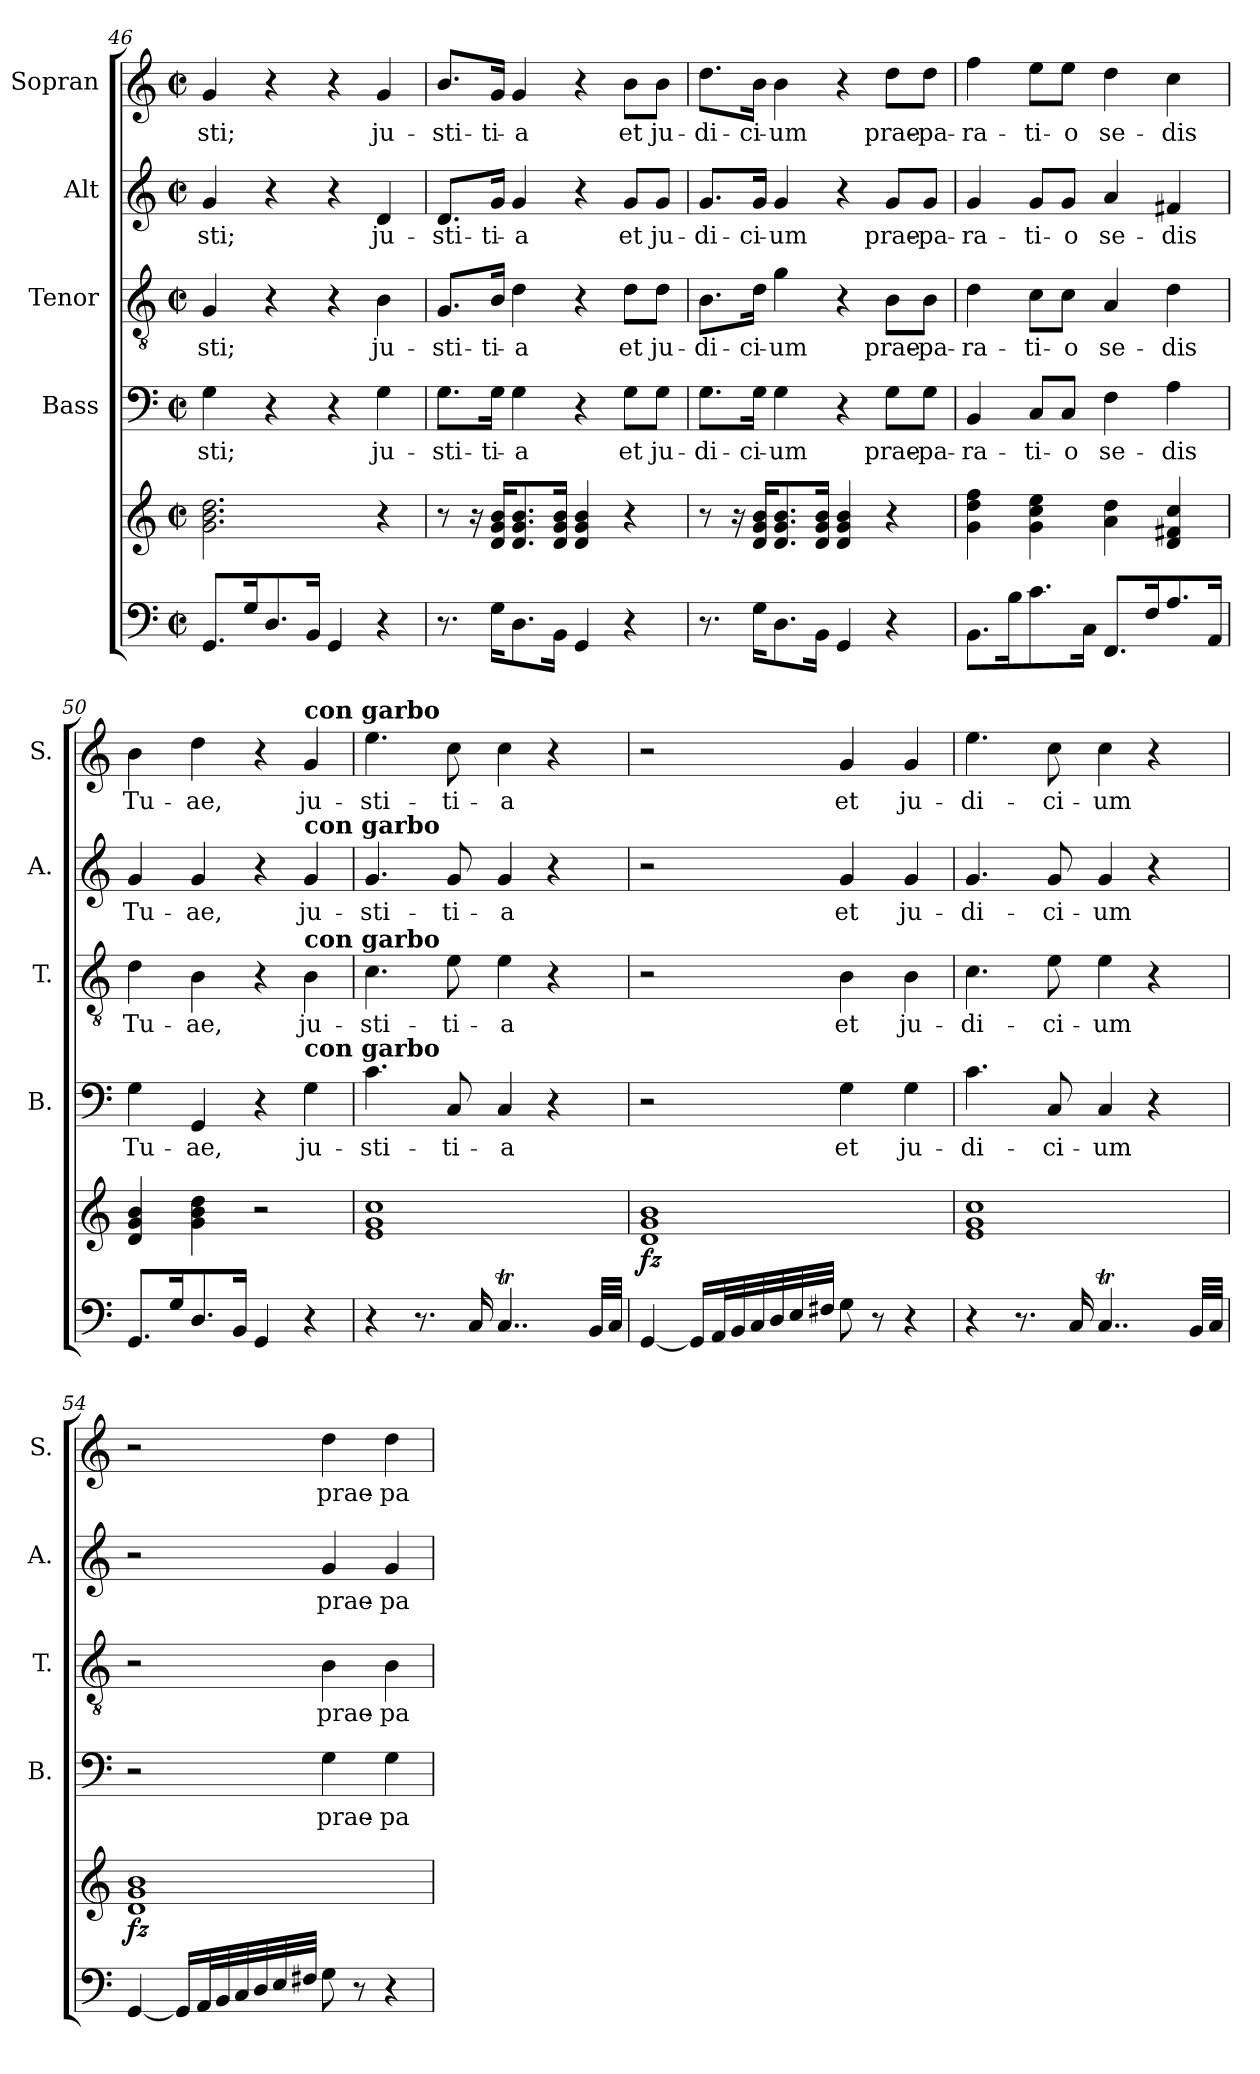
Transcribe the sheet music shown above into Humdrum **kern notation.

**kern	**kern	**dynam	**kern	**text	**kern	**text	**kern	**text	**kern	**text
*part5	*part5	*part5	*part4	*part4	*part3	*part3	*part2	*part2	*part1	*part1
*staff6	*staff5	*staff5/6	*staff4	*staff4	*staff3	*staff3	*staff2	*staff2	*staff1	*staff1
*	*	*	*I"Bass	*	*I"Tenor	*	*I"Alt	*	*I"Sopran	*
*	*	*	*I'B.	*	*I'T.	*	*I'A.	*	*I'S.	*
*clefF4	*clefG2	*	*clefF4	*	*clefGv2	*	*clefG2	*	*clefG2	*
*k[]	*k[]	*	*k[]	*	*k[]	*	*k[]	*	*k[]	*
*C:	*C:	*	*C:	*	*C:	*	*C:	*	*C:	*
*M2/2	*M2/2	*	*M2/2	*	*M2/2	*	*M2/2	*	*M2/2	*
*met(c|)	*met(c|)	*	*met(c|)	*	*met(c|)	*	*met(c|)	*	*met(c|)	*
=46	=46	=46	=46	=46	=46	=46	=46	=46	=46	=46
!	!	!	!	!LO:LY:b	!	!LO:LY:b	!	!LO:LY:b	!	!LO:LY:b
8.GG/L	2.g\ 2.b\ 2.dd\	.	4G\	-sti;	4G/	-sti;	4g/	-sti;	4g/	-sti;
16G/k	.	.	.	.	.	.	.	.	.	.
8.D/	.	.	4r	.	4r	.	4r	.	4r	.
16BB/Jk	.	.	.	.	.	.	.	.	.	.
4GG/	.	.	4r	.	4r	.	4r	.	4r	.
!	!	!	!	!LO:LY:b	!	!LO:LY:b	!	!LO:LY:b	!	!LO:LY:b
4r	4r	.	4G\	ju-	4B\	ju-	4d/	ju-	4g/	ju-
!!LO:PB:g=z
=47	=47	=47	=47	=47	=47	=47	=47	=47	=47	=47
!	!	!	!	!LO:LY:b	!	!LO:LY:b	!	!LO:LY:b	!	!LO:LY:b
8.r	8r	.	8.G\L	-sti-	8.G/L	-sti-	8.d/L	-sti-	8.b/L	-sti-
.	16r	.	.	.	.	.	.	.	.	.
!	!	!	!	!LO:LY:b	!	!LO:LY:b	!	!LO:LY:b	!	!LO:LY:b
16G\KL	16d/ 16g/ 16b/KL	.	16G\Jk	-ti-	16B/Jk	-ti-	16g/Jk	-ti-	16g/Jk	-ti-
!	!	!	!	!LO:LY:b	!	!LO:LY:b	!	!LO:LY:b	!	!LO:LY:b
8.D\	8.d/ 8.g/ 8.b/	.	4G\	-a	4d\	-a	4g/	-a	4g/	-a
16BB\Jk	16d/ 16g/ 16b/Jk	.	.	.	.	.	.	.	.	.
4GG/	4d/ 4g/ 4b/	.	4r	.	4r	.	4r	.	4r	.
!	!	!	!	!LO:LY:b	!	!LO:LY:b	!	!LO:LY:b	!	!LO:LY:b
4r	4r	.	8G\L	et	8d\L	et	8g/L	et	8b\L	et
!	!	!	!	!LO:LY:b	!	!LO:LY:b	!	!LO:LY:b	!	!LO:LY:b
.	.	.	8G\J	ju-	8d\J	ju-	8g/J	ju-	8b\J	ju-
=48	=48	=48	=48	=48	=48	=48	=48	=48	=48	=48
!	!	!	!	!LO:LY:b	!	!LO:LY:b	!	!LO:LY:b	!	!LO:LY:b
8.r	8r	.	8.G\L	-di-	8.B\L	-di-	8.g/L	-di-	8.dd\L	-di-
.	16r	.	.	.	.	.	.	.	.	.
!	!	!	!	!LO:LY:b	!	!LO:LY:b	!	!LO:LY:b	!	!LO:LY:b
16G\KL	16d/ 16g/ 16b/KL	.	16G\Jk	-ci-	16d\Jk	-ci-	16g/Jk	-ci-	16b\Jk	-ci-
!	!	!	!	!LO:LY:b	!	!LO:LY:b	!	!LO:LY:b	!	!LO:LY:b
8.D\	8.d/ 8.g/ 8.b/	.	4G\	-um	4g\	-um	4g/	-um	4b\	-um
16BB\Jk	16d/ 16g/ 16b/Jk	.	.	.	.	.	.	.	.	.
4GG/	4d/ 4g/ 4b/	.	4r	.	4r	.	4r	.	4r	.
!	!	!	!	!LO:LY:b	!	!LO:LY:b	!	!LO:LY:b	!	!LO:LY:b
4r	4r	.	8G\L	prae-	8B\L	prae-	8g/L	prae-	8dd\L	prae-
!	!	!	!	!LO:LY:b	!	!LO:LY:b	!	!LO:LY:b	!	!LO:LY:b
.	.	.	8G\J	-pa-	8B\J	-pa-	8g/J	-pa-	8dd\J	-pa-
=49	=49	=49	=49	=49	=49	=49	=49	=49	=49	=49
!	!	!	!	!LO:LY:b	!	!LO:LY:b	!	!LO:LY:b	!	!LO:LY:b
8.BB\L	4g\ 4dd\ 4ff\	.	4BB/	-ra-	4d\	-ra-	4g/	-ra-	4ff\	-ra-
16B\k	.	.	.	.	.	.	.	.	.	.
!	!	!	!	!LO:LY:b	!	!LO:LY:b	!	!LO:LY:b	!	!LO:LY:b
8.c\	4g\ 4cc\ 4ee\	.	8C/L	-ti-	8c\L	-ti-	8g/L	-ti-	8ee\L	-ti-
!	!	!	!	!LO:LY:b	!	!LO:LY:b	!	!LO:LY:b	!	!LO:LY:b
.	.	.	8C/J	-o	8c\J	-o	8g/J	-o	8ee\J	-o
16C\Jk	.	.	.	.	.	.	.	.	.	.
!	!	!	!	!LO:LY:b	!	!LO:LY:b	!	!LO:LY:b	!	!LO:LY:b
8.FF/L	4a\ 4dd\	.	4F\	se-	4A/	se-	4a/	se-	4dd\	se-
16F/k	.	.	.	.	.	.	.	.	.	.
!	!	!	!	!LO:LY:b	!	!LO:LY:b	!	!LO:LY:b	!	!LO:LY:b
8.A/	4d/ 4f#X/ 4cc/	.	4A\	-dis	4d\	-dis	4f#X/	-dis	4cc\	-dis
16AA/Jk	.	.	.	.	.	.	.	.	.	.
=50	=50	=50	=50	=50	=50	=50	=50	=50	=50	=50
!	!	!	!	!LO:LY:b	!	!LO:LY:b	!	!LO:LY:b	!	!LO:LY:b
8.GG/L	4d/ 4g/ 4b/	.	4G\	Tu-	4d\	Tu-	4g/	Tu-	4b\	Tu-
16G/k	.	.	.	.	.	.	.	.	.	.
!	!	!	!	!LO:LY:b	!	!LO:LY:b	!	!LO:LY:b	!	!LO:LY:b
8.D/	4g\ 4b\ 4dd\	.	4GG/	-ae,	4B\	-ae,	4g/	-ae,	4dd\	-ae,
16BB/Jk	.	.	.	.	.	.	.	.	.	.
4GG/	2r	.	4r	.	4r	.	4r	.	4r	.
!	!	!	!	!	!	!	!	!	!LO:TX:a:B:t=con garbo	!
!	!	!	!	!	!	!	!LO:TX:a:B:t=con garbo	!	!	!
!	!	!	!	!	!LO:TX:a:B:t=con garbo	!	!	!	!	!
!	!	!	!LO:TX:a:B:t=con garbo	!	!	!	!	!	!	!
!	!	!	!	!LO:LY:b	!	!LO:LY:b	!	!LO:LY:b	!	!LO:LY:b
4r	.	.	4G\	ju-	4B\	ju-	4g/	ju-	4g/	ju-
=51	=51	=51	=51	=51	=51	=51	=51	=51	=51	=51
!	!	!	!	!LO:LY:b	!	!LO:LY:b	!	!LO:LY:b	!	!LO:LY:b
4r	1e 1g 1cc	.	4.c\	-sti-	4.c\	-sti-	4.g/	-sti-	4.ee\	-sti-
8.r	.	.	.	.	.	.	.	.	.	.
!	!	!	!	!LO:LY:b	!	!LO:LY:b	!	!LO:LY:b	!	!LO:LY:b
.	.	.	8C/	-ti-	8e\	-ti-	8g/	-ti-	8cc\	-ti-
16C/	.	.	.	.	.	.	.	.	.	.
!	!	!	!	!LO:LY:b	!	!LO:LY:b	!	!LO:LY:b	!	!LO:LY:b
4..CT/	.	.	4C/	-a	4e\	-a	4g/	-a	4cc\	-a
.	.	.	4r	.	4r	.	4r	.	4r	.
32BB/LLL	.	.	.	.	.	.	.	.	.	.
32C/JJJ	.	.	.	.	.	.	.	.	.	.
!!LO:LB:g=z
=52	=52	=52	=52	=52	=52	=52	=52	=52	=52	=52
!	!	!LO:DY:b	!	!	!	!	!	!	!	!
[4GG/	1d 1g 1b	fz	2r	.	2r	.	2r	.	2r	.
16GG/LL]	.	.	.	.	.	.	.	.	.	.
32AA/L	.	.	.	.	.	.	.	.	.	.
32BB/	.	.	.	.	.	.	.	.	.	.
32C/	.	.	.	.	.	.	.	.	.	.
32D/	.	.	.	.	.	.	.	.	.	.
32E/	.	.	.	.	.	.	.	.	.	.
32F#X/JJJ	.	.	.	.	.	.	.	.	.	.
!	!	!	!	!LO:LY:b	!	!LO:LY:b	!	!LO:LY:b	!	!LO:LY:b
8G\	.	.	4G\	et	4B\	et	4g/	et	4g/	et
8r	.	.	.	.	.	.	.	.	.	.
!	!	!	!	!LO:LY:b	!	!LO:LY:b	!	!LO:LY:b	!	!LO:LY:b
4r	.	.	4G\	ju-	4B\	ju-	4g/	ju-	4g/	ju-
=53	=53	=53	=53	=53	=53	=53	=53	=53	=53	=53
!	!	!	!	!LO:LY:b	!	!LO:LY:b	!	!LO:LY:b	!	!LO:LY:b
4r	1e 1g 1cc	.	4.c\	-di-	4.c\	-di-	4.g/	-di-	4.ee\	-di-
8.r	.	.	.	.	.	.	.	.	.	.
!	!	!	!	!LO:LY:b	!	!LO:LY:b	!	!LO:LY:b	!	!LO:LY:b
.	.	.	8C/	-ci-	8e\	-ci-	8g/	-ci-	8cc\	-ci-
16C/	.	.	.	.	.	.	.	.	.	.
!	!	!	!	!LO:LY:b	!	!LO:LY:b	!	!LO:LY:b	!	!LO:LY:b
4..CT/	.	.	4C/	-um	4e\	-um	4g/	-um	4cc\	-um
.	.	.	4r	.	4r	.	4r	.	4r	.
32BB/LLL	.	.	.	.	.	.	.	.	.	.
32C/JJJ	.	.	.	.	.	.	.	.	.	.
=54	=54	=54	=54	=54	=54	=54	=54	=54	=54	=54
!	!	!LO:DY:b	!	!	!	!	!	!	!	!
[4GG/	1d 1g 1b	fz	2r	.	2r	.	2r	.	2r	.
16GG/LL]	.	.	.	.	.	.	.	.	.	.
32AA/L	.	.	.	.	.	.	.	.	.	.
32BB/	.	.	.	.	.	.	.	.	.	.
32C/	.	.	.	.	.	.	.	.	.	.
32D/	.	.	.	.	.	.	.	.	.	.
32E/	.	.	.	.	.	.	.	.	.	.
32F#X/JJJ	.	.	.	.	.	.	.	.	.	.
!	!	!	!	!LO:LY:b	!	!LO:LY:b	!	!LO:LY:b	!	!LO:LY:b
8G\	.	.	4G\	prae-	4B\	prae-	4g/	prae-	4dd\	prae-
8r	.	.	.	.	.	.	.	.	.	.
!	!	!	!	!LO:LY:b	!	!LO:LY:b	!	!LO:LY:b	!	!LO:LY:b
4r	.	.	4G\	-pa-	4B\	-pa-	4g/	-pa-	4dd\	-pa-
=	=	=	=	=	=	=	=	=	=	=
*-	*-	*-	*-	*-	*-	*-	*-	*-	*-	*-
